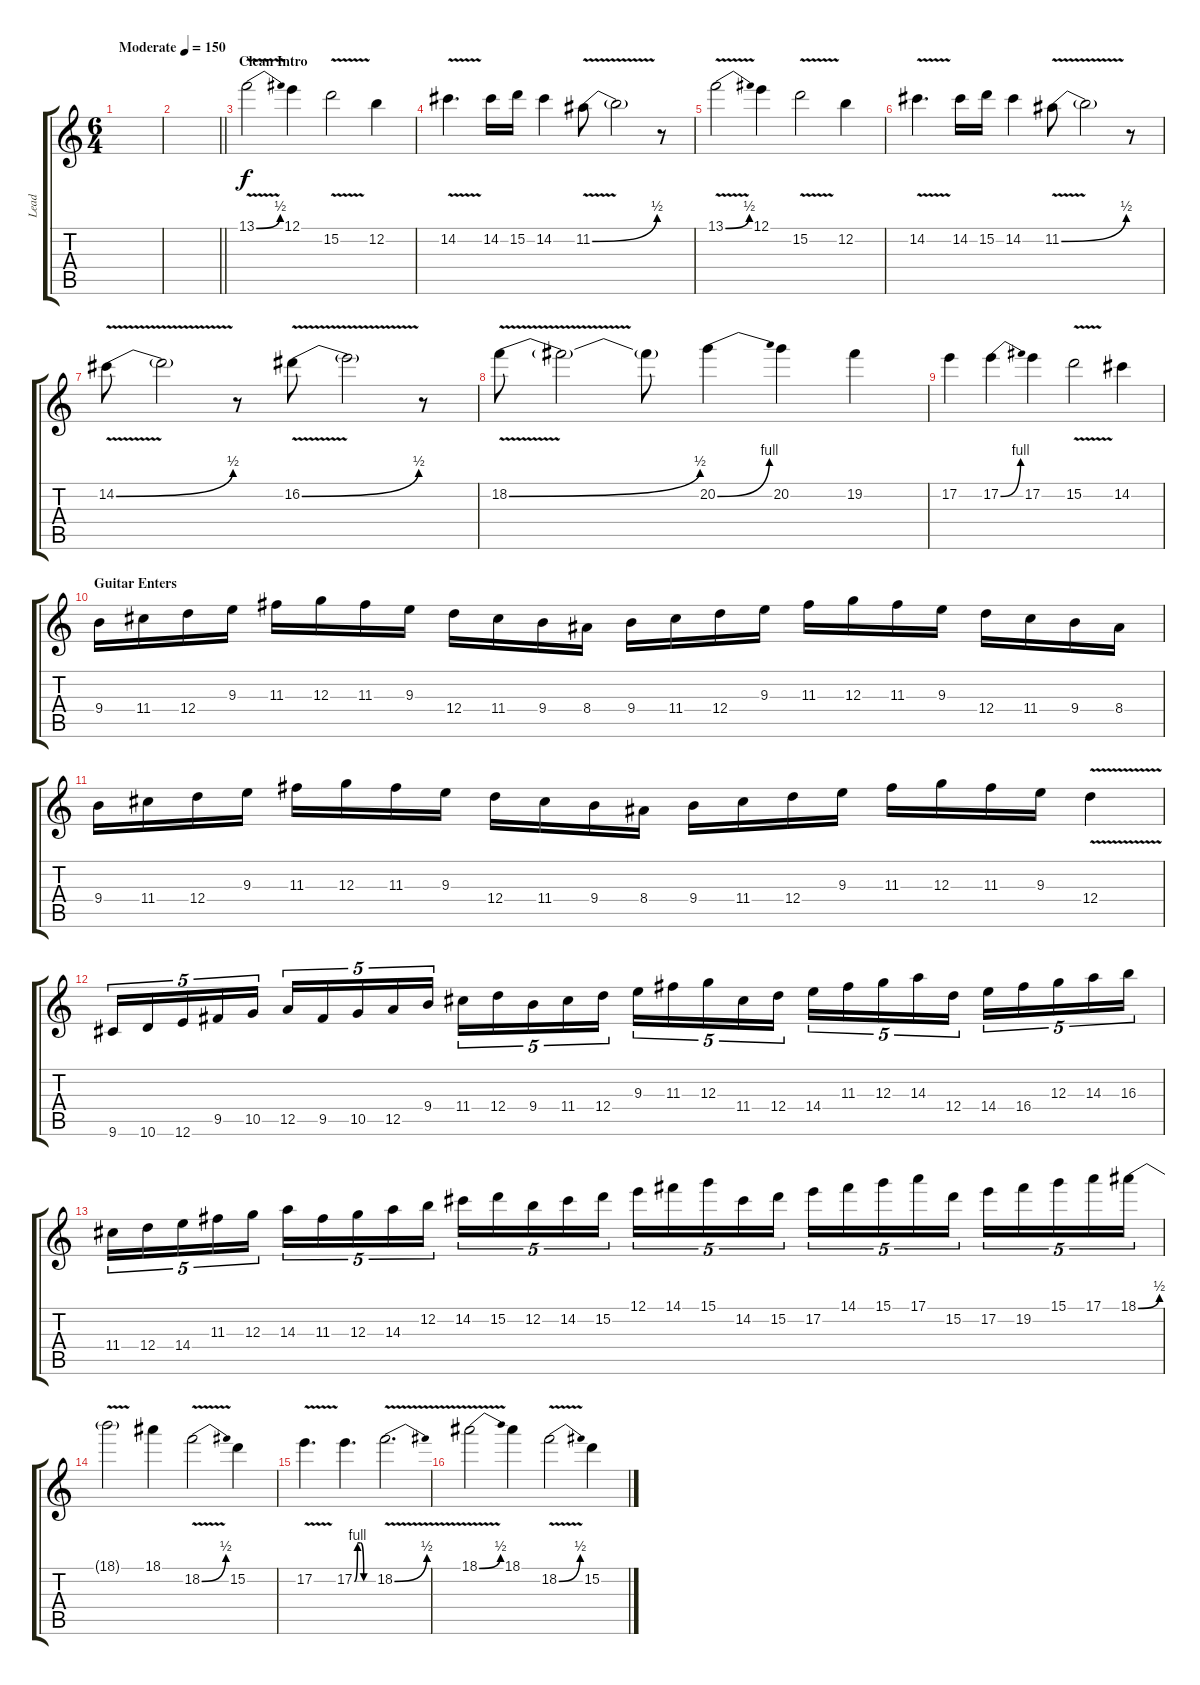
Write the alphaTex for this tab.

\track ("Lead" "Lead") {instrument acousticguitarnylon}
\staff {score tabs}
\tuning (E4 B3 G3 D3 A2 E2) {hide}
\ts (6 4)
\tempo (150 "Moderate")
\clef g2
\ks c
|
\barLineRight lightlight
|
\section ("" "Clean Intro")
13.1{be (bend 0 0 60 2) v}.2 12.1.4 15.2{v}.2 12.2.4 |
14.2{v}.4{d} 14.2.16 15.2.16 14.2.4 11.2{be (bend 0 0 60 2) v}.8 11.2{t}.2 r.8 |
13.1{be (bend 0 0 60 2) v}.2 12.1.4 15.2{v}.2 12.2.4 |
14.2{v}.4{d} 14.2.16 15.2.16 14.2.4 11.2{be (bend 0 0 60 2) v}.8 11.2{t}.2 r.8 |
14.2{be (bend 0 0 60 2) v}.8 14.2{t}.2 r.8 16.2{be (bend 0 0 60 2) v}.8 16.2{t}.2 r.8 |
18.2{be (bend 0 0 60 2) v}.8 18.2{t}.2 18.2{t}.8 20.2{be (bend 0 0 60 4)}.4 20.2.4 19.2.4 |
17.2.4 17.2{be (bend 0 0 60 4)}.4 17.2.4 15.2{v}.2 14.2.4 |
\section ("" "Guitar Enters")
9.4.16{instrument overdrivenguitar} 11.4.16 12.4.16 9.3.16 11.3.16 12.3.16 11.3.16 9.3.16 12.4.16 11.4.16 9.4.16 8.4.16 9.4.16 11.4.16 12.4.16 9.3.16 11.3.16 12.3.16 11.3.16 9.3.16 12.4.16 11.4.16 9.4.16 8.4.16 |
9.4.16 11.4.16 12.4.16 9.3.16 11.3.16 12.3.16 11.3.16 9.3.16 12.4.16 11.4.16 9.4.16 8.4.16 9.4.16 11.4.16 12.4.16 9.3.16 11.3.16 12.3.16 11.3.16 9.3.16 12.4{v}.4 |
9.6.16{tu (5 4) instrument lead1square} 10.6.16{tu (5 4)} 12.6.16{tu (5 4)} 9.5.16{tu (5 4)} 10.5.16{tu (5 4) beam splitsecondary} 12.5.16{tu (5 4)} 9.5.16{tu (5 4)} 10.5.16{tu (5 4)} 12.5.16{tu (5 4)} 9.4.16{tu (5 4) beam splitsecondary} 11.4.16{tu (5 4)} 12.4.16{tu (5 4)} 9.4.16{tu (5 4)} 11.4.16{tu (5 4)} 12.4.16{tu (5 4)} 9.3.16{tu (5 4)} 11.3.16{tu (5 4)} 12.3.16{tu (5 4)} 11.4.16{tu (5 4)} 12.4.16{tu (5 4) beam splitsecondary} 14.4.16{tu (5 4)} 11.3.16{tu (5 4)} 12.3.16{tu (5 4)} 14.3.16{tu (5 4)} 12.4.16{tu (5 4) beam splitsecondary} 14.4.16{tu (5 4)} 16.4.16{tu (5 4)} 12.3.16{tu (5 4)} 14.3.16{tu (5 4)} 16.3.16{tu (5 4)} |
11.4.16{tu (5 4)} 12.4.16{tu (5 4)} 14.4.16{tu (5 4)} 11.3.16{tu (5 4)} 12.3.16{tu (5 4) beam splitsecondary} 14.3.16{tu (5 4)} 11.3.16{tu (5 4)} 12.3.16{tu (5 4)} 14.3.16{tu (5 4)} 12.2.16{tu (5 4) beam splitsecondary} 14.2.16{tu (5 4)} 15.2.16{tu (5 4)} 12.2.16{tu (5 4)} 14.2.16{tu (5 4)} 15.2.16{tu (5 4)} 12.1.16{tu (5 4)} 14.1.16{tu (5 4)} 15.1.16{tu (5 4)} 14.2.16{tu (5 4)} 15.2.16{tu (5 4) beam splitsecondary} 17.2.16{tu (5 4)} 14.1.16{tu (5 4)} 15.1.16{tu (5 4)} 17.1.16{tu (5 4)} 15.2.16{tu (5 4) beam splitsecondary} 17.2.16{tu (5 4)} 19.2.16{tu (5 4)} 15.1.16{tu (5 4)} 17.1.16{tu (5 4)} 18.1{be (bend 0 0 60 2)}.16{tu (5 4) instrument overdrivenguitar} |
18.1{v t}.2 18.1.4 18.2{be (bend 0 0 60 2) v}.2 15.2.4 |
17.2{v}.4{d} 17.2{be (custom 0 0 10 4 20 4 30 0 60 0)}.4{d} 18.2{be (bend 0 0 60 2) v}.2{d} |
18.1{be (bend 0 0 60 2) v}.2 18.1.4 18.2{be (bend 0 0 60 2) v}.2 15.2.4
